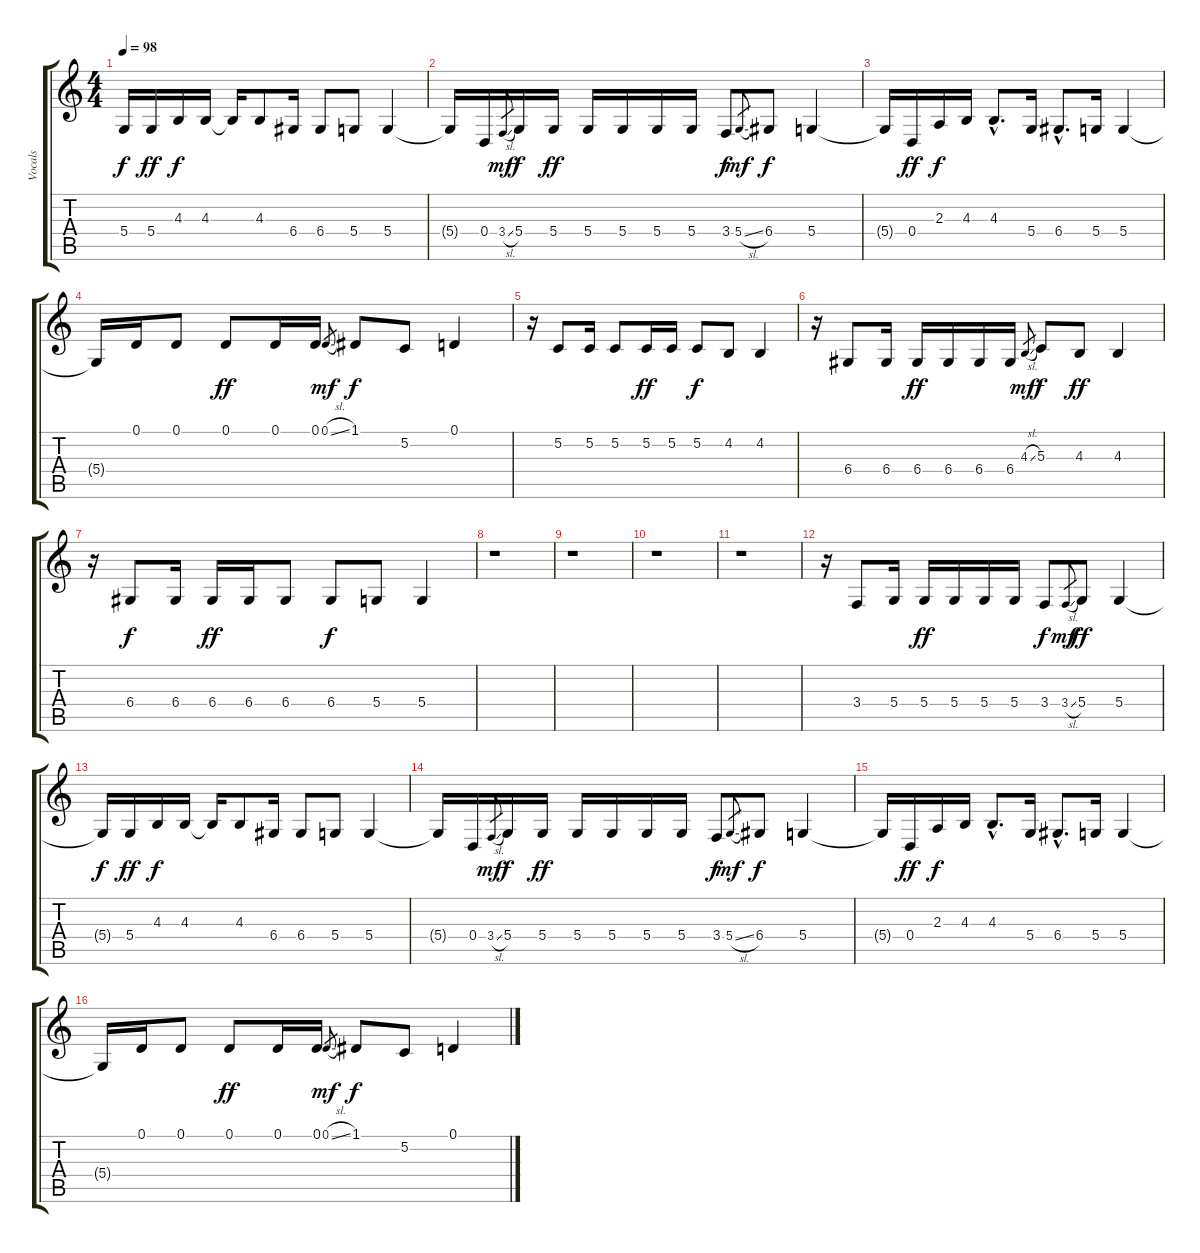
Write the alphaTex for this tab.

\track ("Vocals" "Vocals") {instrument lead6voice}
\staff {score tabs}
\tuning (D4 G3 G3 D3 G2 D2) {hide}
\ts (4 4)
\tempo 98
\clef g2
\ks c
5.4{t}.16{dy f} 5.4.16{dy ff} 4.3.16{dy f} 4.3.16 4.3{t}.16 4.3.8 6.4.16 6.4.8 5.4.8 5.4.4 |
5.4{t}.16 0.4.16 3.4{sl}.8{gr dy mf} 5.4.16{dy f} 5.4.16{dy ff} 5.4.16 5.4.16 5.4.16 5.4.16 3.4.8{dy f} 5.4{sl}.8{gr dy mf} 6.4.8{dy f} 5.4.4 |
5.4{t}.16 0.4.16{dy ff} 2.3.16{dy f} 4.3.16 4.3{hac}.8{d} 5.4.16 6.4{hac}.8{d} 5.4.16 5.4.4 |
5.4{t}.16 0.1.16 0.1.8 0.1.8{dy ff} 0.1.16 0.1.16 0.1{sl}.8{gr dy mf} 1.1.8{dy f} 5.2.8 0.1.4 |
r.16 5.2.8 5.2.16 5.2.8 5.2.16{dy ff} 5.2.16 5.2.8{dy f} 4.2.8 4.2.4 |
r.16 6.4.8 6.4.16 6.4.16{dy ff} 6.4.16 6.4.16 6.4.16 4.3{sl}.8{gr dy mf} 5.3.8{dy f} 4.3.8{dy ff} 4.3.4 |
r.16 6.4.8{dy f} 6.4.16 6.4.16{dy ff} 6.4.16 6.4.8 6.4.8{dy f} 5.4.8 5.4.4 |
r.1 |
r.1 |
r.1 |
r.1 |
r.16 3.4.8 5.4.16 5.4.16{dy ff} 5.4.16 5.4.16 5.4.16 3.4.8{dy f} 3.4{sl}.8{gr dy mf} 5.4.8{dy ff} 5.4.4 |
5.4{t}.16{dy f} 5.4.16{dy ff} 4.3.16{dy f} 4.3.16 4.3{t}.16 4.3.8 6.4.16 6.4.8 5.4.8 5.4.4 |
5.4{t}.16 0.4.16 3.4{sl}.8{gr dy mf} 5.4.16{dy f} 5.4.16{dy ff} 5.4.16 5.4.16 5.4.16 5.4.16 3.4.8{dy f} 5.4{sl}.8{gr dy mf} 6.4.8{dy f} 5.4.4 |
5.4{t}.16 0.4.16{dy ff} 2.3.16{dy f} 4.3.16 4.3{hac}.8{d} 5.4.16 6.4{hac}.8{d} 5.4.16 5.4.4 |
5.4{t}.16 0.1.16 0.1.8 0.1.8{dy ff} 0.1.16 0.1.16 0.1{sl}.8{gr dy mf} 1.1.8{dy f} 5.2.8 0.1.4
